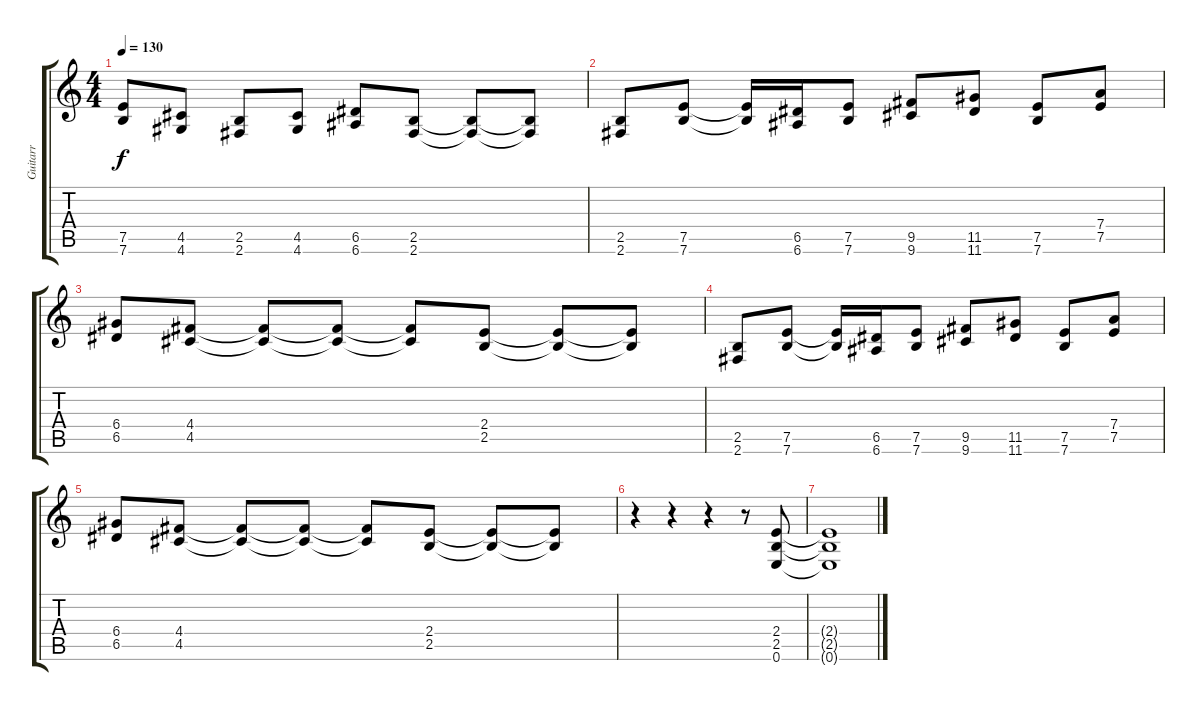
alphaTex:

\track ("Guitarr" "Guitarr") {instrument distortionguitar}
\staff {score tabs}
\tuning (E4 B3 G3 D3 A2 E2) {hide}
\ts (4 4)
\tempo 130
\clef g2
\ks c
(7.5 7.6).8{dy f} (4.5 4.6).8 (2.5 2.6).8 (4.5 4.6).8 (6.5 6.6).8 (2.5 2.6).8 (2.5{t} 2.6{t}).8 (2.5{t} 2.6{t}).8 |
(2.5 2.6).8 (7.5 7.6).8 (7.5{t} 7.6{t}).16 (6.5 6.6).16 (7.5 7.6).8 (9.5 9.6).8 (11.5 11.6).8 (7.5 7.6).8 (7.4 7.5).8 |
(6.4 6.5).8 (4.4 4.5).8 (4.4{t} 4.5{t}).8 (4.4{t} 4.5{t}).8 (4.4{t} 4.5{t}).8 (2.4 2.5).8 (2.4{t} 2.5{t}).8 (2.4{t} 2.5{t}).8 |
(2.5 2.6).8 (7.5 7.6).8 (7.5{t} 7.6{t}).16 (6.5 6.6).16 (7.5 7.6).8 (9.5 9.6).8 (11.5 11.6).8 (7.5 7.6).8 (7.4 7.5).8 |
(6.4 6.5).8 (4.4 4.5).8 (4.4{t} 4.5{t}).8 (4.4{t} 4.5{t}).8 (4.4{t} 4.5{t}).8 (2.4 2.5).8 (2.4{t} 2.5{t}).8 (2.4{t} 2.5{t}).8 |
r.4 r.4 r.4 r.8 (2.4 2.5 0.6).8 |
(2.4{t} 2.5{t} 0.6{t}).1
